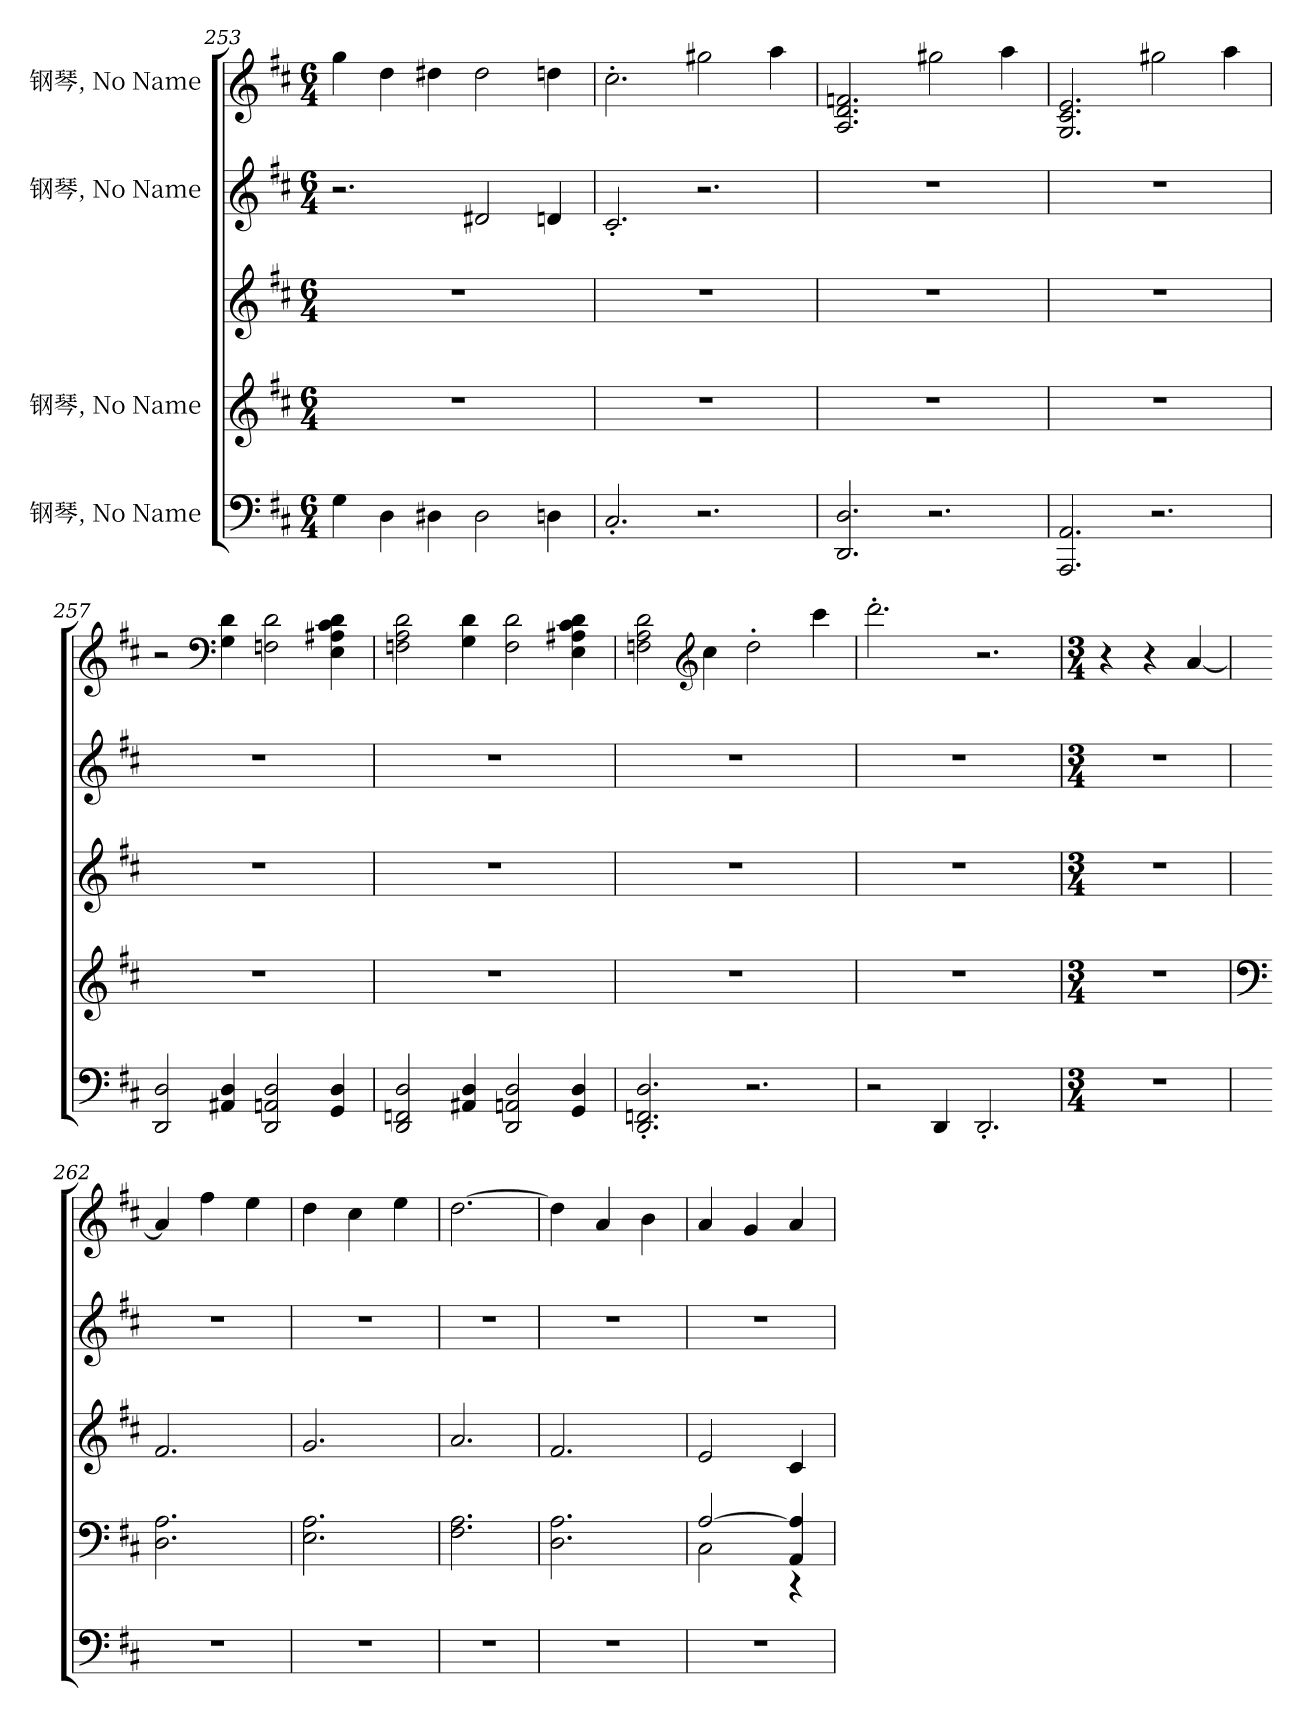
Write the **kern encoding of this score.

**kern	**kern	**kern	**kern	**kern
*part4	*part3	*part3	*part2	*part1
*staff5	*staff4	*staff3	*staff2	*staff1
*I"钢琴, No Name	*I"钢琴, No Name	*	*I"钢琴, No Name	*I"钢琴, No Name
*clefF4	*clefG2	*clefG2	*clefG2	*clefG2
*k[f#c#]	*k[f#c#]	*k[f#c#]	*k[f#c#]	*k[f#c#]
*M6/4	*M6/4	*M6/4	*M6/4	*M6/4
*MM50	*MM50	*MM50	*MM50	*MM50
=253	=253	=253	=253	=253
4G\	1.r	1.r	2.r	4gg\
4D\	.	.	.	4dd\
4D#X\	.	.	.	4dd#X\
*	*	*	*	*MM50
2D#\	.	.	2d#X/	2dd#\
*	*	*	*	*MM48
4Dn\	.	.	4dn/	4ddn\
=254	=254	=254	=254	=254
2.C#'/	1.r	1.r	2.c#'/	2.cc#'\
2.r	.	.	2.r	2gg#X\
.	.	.	.	4aa\
=255	=255	=255	=255	=255
2.DD/ 2.D/	1.r	1.r	1.r	2.A/ 2.d/ 2.fn/
*	*	*	*	*MM50
2.r	.	.	.	2gg#X\
.	.	.	.	4aa\
!!LO:PB:g=z
=256	=256	=256	=256	=256
2.AAA/ 2.AA/	1.r	1.r	1.r	2.G/ 2.c#/ 2.e/
*	*	*	*	*MM50
2.r	.	.	.	2gg#X\
.	.	.	.	4aa\
=257	=257	=257	=257	=257
*	*	*	*	*MM47
2DD/ 2D/	1.r	1.r	1.r	2r
*	*	*	*	*clefF4
*	*	*	*	*MM50
4AA#X/ 4D/	.	.	.	4G\ 4d\
2DD/ 2AAn/ 2D/	.	.	.	2Fn\ 2d\
*	*	*	*	*MM44
4GG/ 4D/	.	.	.	4E\ 4A#X\ 4c#\ 4d\
=258	=258	=258	=258	=258
*	*	*	*	*MM48
2DD/ 2FFn/ 2D/	1.r	1.r	1.r	2Fn\ 2A\ 2d\
4AA#X/ 4D/	.	.	.	4G\ 4d\
2DD/ 2AAn/ 2D/	.	.	.	2F\ 2d\
*	*	*	*	*MM42
4GG/ 4D/	.	.	.	4E\ 4A#X\ 4c#\ 4d\
=259	=259	=259	=259	=259
*	*	*	*	*MM46
2.DD/' 2.FFn/' 2.D/'	1.r	1.r	1.r	2Fn\ 2A\ 2d\
*	*	*	*	*clefG2
.	.	.	.	4cc#\
2.r	.	.	.	2dd'\
.	.	.	.	4ccc#\
=260	=260	=260	=260	=260
2r	1.r	1.r	1.r	2.ddd'\
4DD/	.	.	.	.
2.DD'/	.	.	.	2.r
=261	=261	=261	=261	=261
*M3/4	*M3/4	*M3/4	*M3/4	*M3/4
2.r	2.r	2.r	2.r	4r
.	.	.	.	4r
.	.	.	.	[4a/
!!LO:LB:g=z
=262	=262	=262	=262	=262
*	*clefF4	*	*	*
*	*	*	*	*MM190
2.r	2.D\ 2.A\	2.f#/	2.r	4a/]
.	.	.	.	4ff#\
.	.	.	.	4ee\
=263	=263	=263	=263	=263
2.r	2.E\ 2.A\	2.g/	2.r	4dd\
.	.	.	.	4cc#\
.	.	.	.	4ee\
=264	=264	=264	=264	=264
2.r	2.F#\ 2.A\	2.a/	2.r	[2.dd\
=265	=265	=265	=265	=265
2.r	2.D\ 2.A\	2.f#/	2.r	4dd\]
.	.	.	.	4a/
.	.	.	.	4b\
=266	=266	=266	=266	=266
*	*^	*	*	*
2.r	[2A/	2C#\	2e/	2.r	4a/
.	.	.	.	.	4g/
.	4AA/ 4A/]	4r	4c#/	.	4a/
*	*v	*v	*	*	*
=	=	=	=	=
*-	*-	*-	*-	*-
